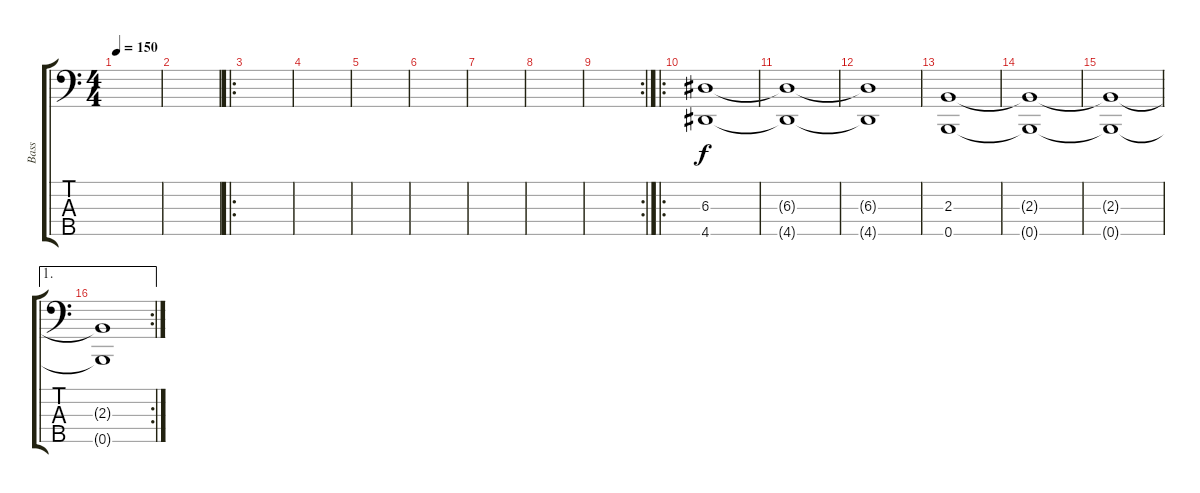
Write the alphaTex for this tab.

\track ("Bass" "Bass") {instrument fretlessbass}
\staff {score tabs}
\tuning (G2 D2 A1 E1 B0) {hide}
\ts (4 4)
\tempo 150
\clef f4
\ks c
|
|
\ro
|
|
|
|
|
|
\rc 2
|
\ro
(6.3 4.5).1 |
(6.3{t} 4.5{t}).1 |
(6.3{t} 4.5{t}).1 |
(2.3 0.5).1 |
(2.3{t} 0.5{t}).1 |
(2.3{t} 0.5{t}).1 |
\ae 1
\rc 2
(2.3{t} 0.5{t}).1
